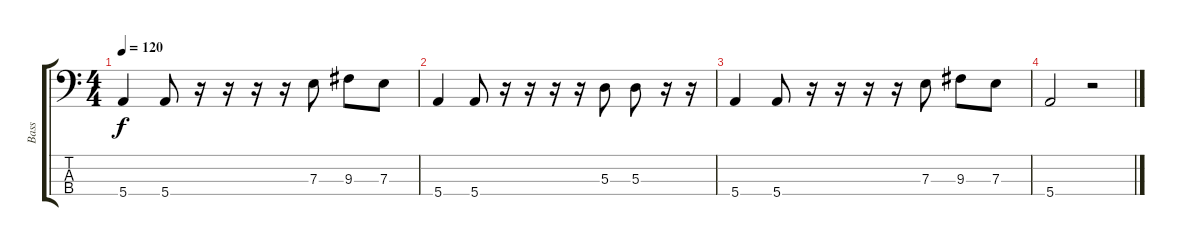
\track ("Bass" "Bass") {instrument electricbasspick}
\staff {score tabs}
\tuning (G2 D2 A1 E1) {hide}
\ts (4 4)
\tempo 120
\clef f4
\ks c
5.4.4{dy f} 5.4.8 r.16 r.16 r.16 r.16 7.3.8 9.3.8 7.3.8 |
5.4.4 5.4.8 r.16 r.16 r.16 r.16 5.3.8 5.3.8 r.16 r.16 |
5.4.4 5.4.8 r.16 r.16 r.16 r.16 7.3.8 9.3.8 7.3.8 |
5.4.2 r.2
